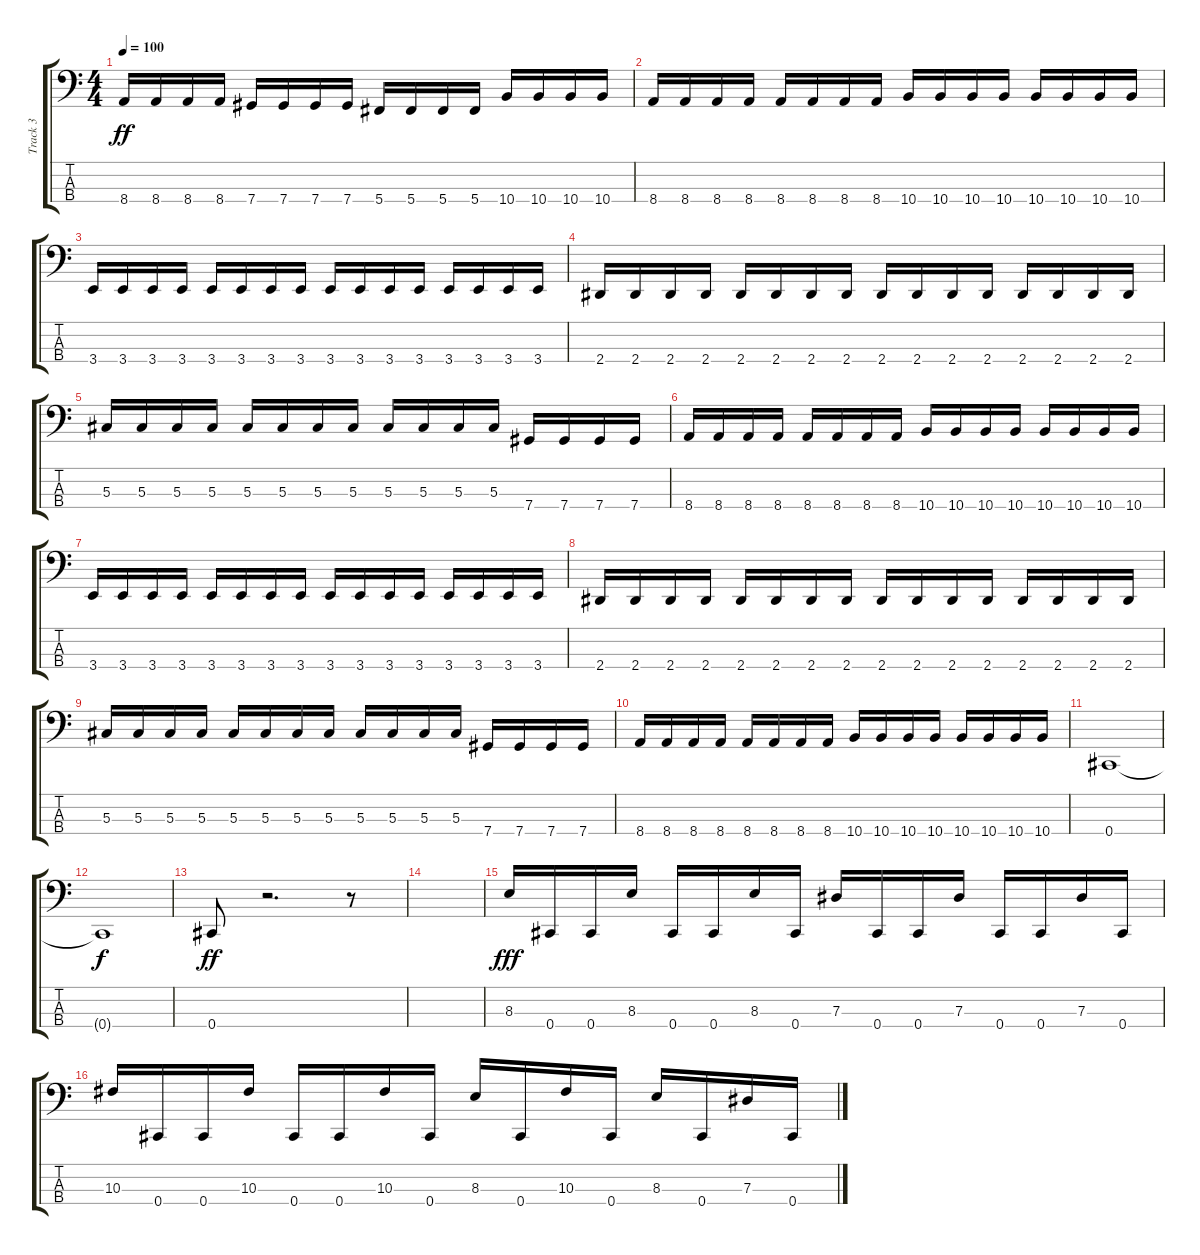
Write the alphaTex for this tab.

\track ("Track 3" "Track 3") {instrument electricbasspick}
\staff {score tabs}
\tuning (Gb2 Db2 Ab1 Db1) {hide}
\ts (4 4)
\tempo 100
\clef f4
\ks c
8.4.16{dy ff} 8.4.16 8.4.16 8.4.16 7.4.16 7.4.16 7.4.16 7.4.16 5.4.16 5.4.16 5.4.16 5.4.16 10.4.16 10.4.16 10.4.16 10.4.16 |
8.4.16 8.4.16 8.4.16 8.4.16 8.4.16 8.4.16 8.4.16 8.4.16 10.4.16 10.4.16 10.4.16 10.4.16 10.4.16 10.4.16 10.4.16 10.4.16 |
3.4.16 3.4.16 3.4.16 3.4.16 3.4.16 3.4.16 3.4.16 3.4.16 3.4.16 3.4.16 3.4.16 3.4.16 3.4.16 3.4.16 3.4.16 3.4.16 |
2.4.16 2.4.16 2.4.16 2.4.16 2.4.16 2.4.16 2.4.16 2.4.16 2.4.16 2.4.16 2.4.16 2.4.16 2.4.16 2.4.16 2.4.16 2.4.16 |
5.3.16 5.3.16 5.3.16 5.3.16 5.3.16 5.3.16 5.3.16 5.3.16 5.3.16 5.3.16 5.3.16 5.3.16 7.4.16 7.4.16 7.4.16 7.4.16 |
8.4.16 8.4.16 8.4.16 8.4.16 8.4.16 8.4.16 8.4.16 8.4.16 10.4.16 10.4.16 10.4.16 10.4.16 10.4.16 10.4.16 10.4.16 10.4.16 |
3.4.16 3.4.16 3.4.16 3.4.16 3.4.16 3.4.16 3.4.16 3.4.16 3.4.16 3.4.16 3.4.16 3.4.16 3.4.16 3.4.16 3.4.16 3.4.16 |
2.4.16 2.4.16 2.4.16 2.4.16 2.4.16 2.4.16 2.4.16 2.4.16 2.4.16 2.4.16 2.4.16 2.4.16 2.4.16 2.4.16 2.4.16 2.4.16 |
5.3.16 5.3.16 5.3.16 5.3.16 5.3.16 5.3.16 5.3.16 5.3.16 5.3.16 5.3.16 5.3.16 5.3.16 7.4.16 7.4.16 7.4.16 7.4.16 |
8.4.16 8.4.16 8.4.16 8.4.16 8.4.16 8.4.16 8.4.16 8.4.16 10.4.16 10.4.16 10.4.16 10.4.16 10.4.16 10.4.16 10.4.16 10.4.16 |
0.4.1 |
0.4{t}.1{dy f} |
0.4.8{dy ff} r.2{d} r.8 |
|
8.3.16{dy fff} 0.4.16 0.4.16 8.3.16 0.4.16 0.4.16 8.3.16 0.4.16 7.3.16 0.4.16 0.4.16 7.3.16 0.4.16 0.4.16 7.3.16 0.4.16 |
10.3.16 0.4.16 0.4.16 10.3.16 0.4.16 0.4.16 10.3.16 0.4.16 8.3.16 0.4.16 10.3.16 0.4.16 8.3.16 0.4.16 7.3.16 0.4.16
